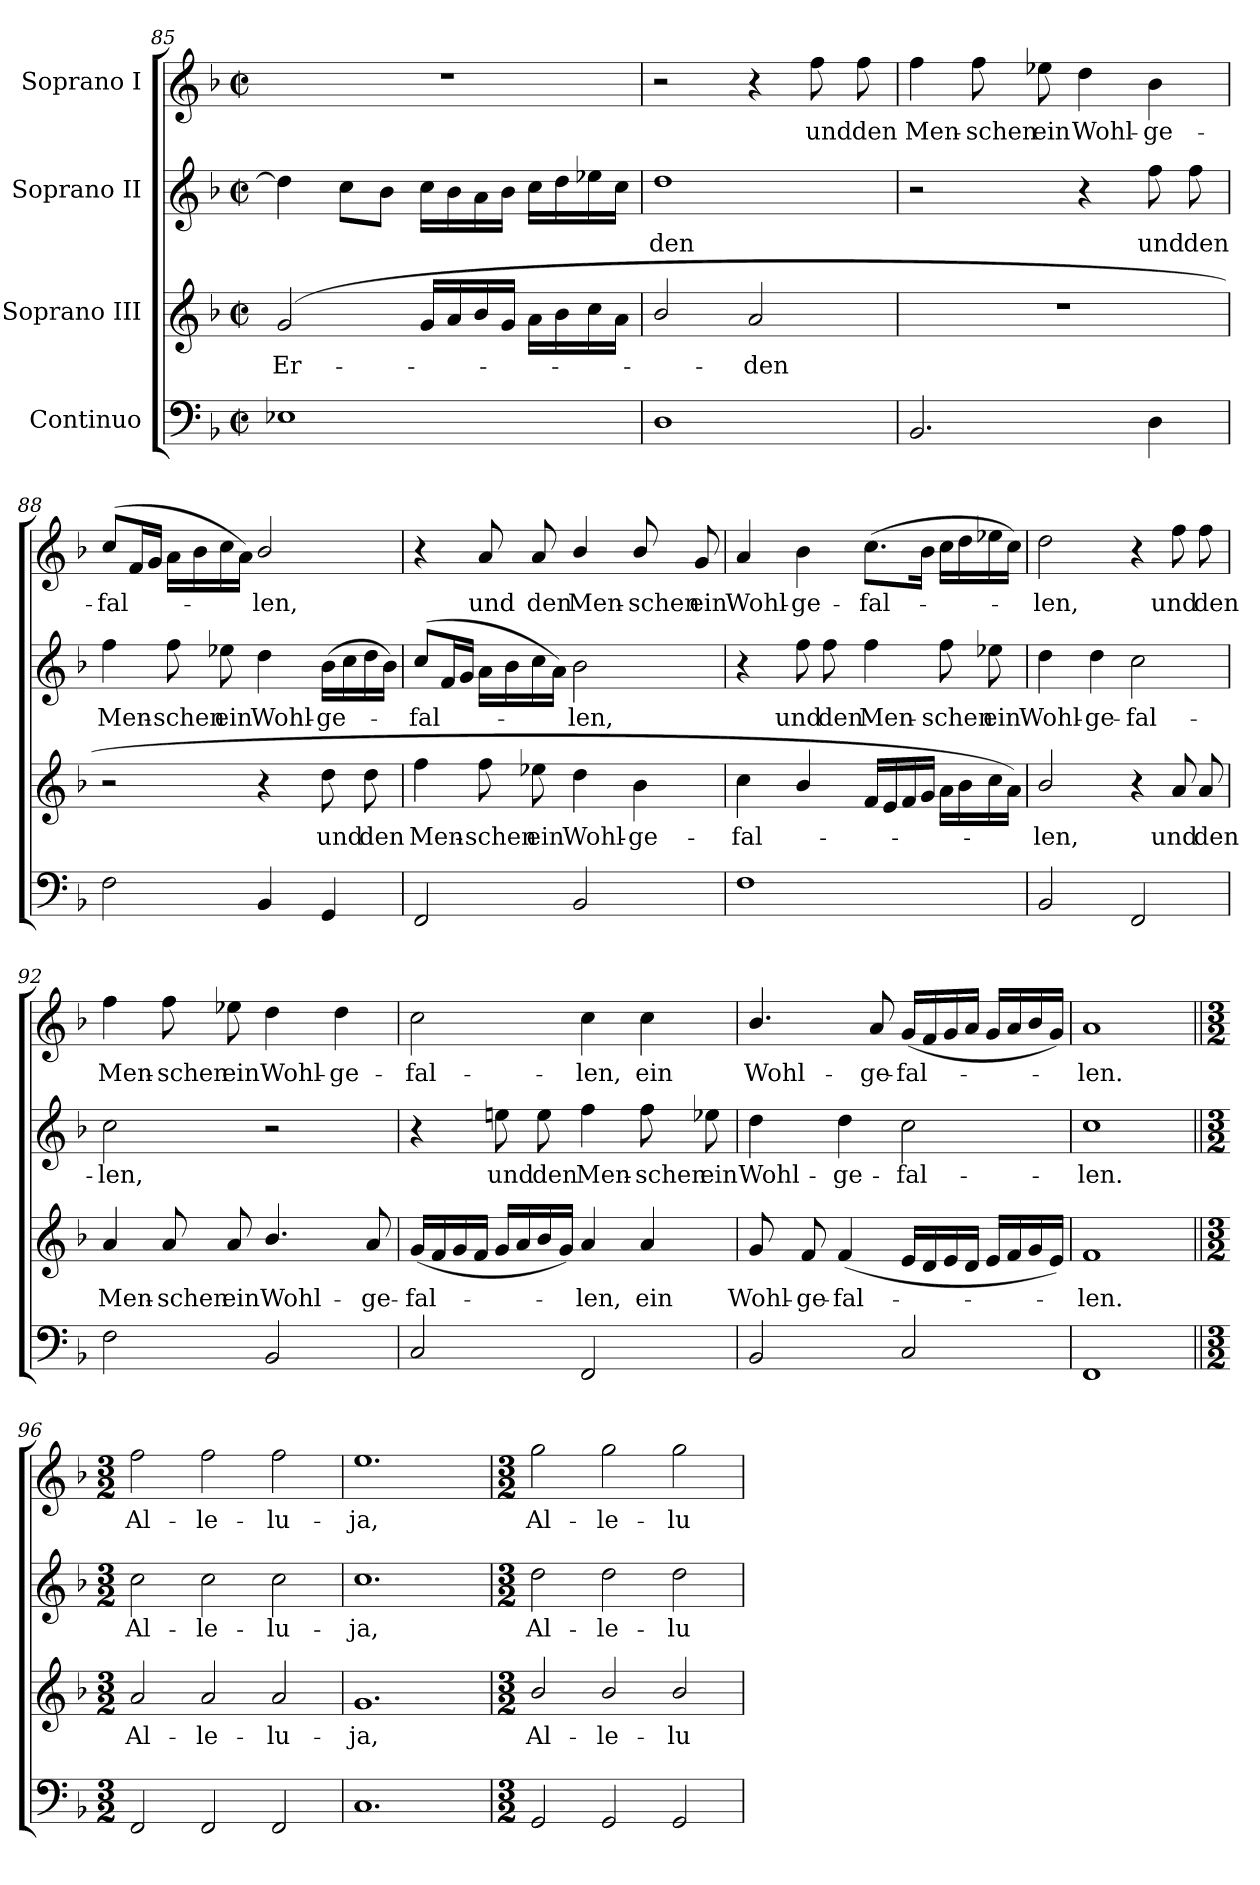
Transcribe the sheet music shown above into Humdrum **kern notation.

**kern	**kern	**text	**kern	**text	**kern	**text
*part4	*part3	*part3	*part2	*part2	*part1	*part1
*staff4	*staff3	*staff3	*staff2	*staff2	*staff1	*staff1
*I"Continuo	*I"Soprano III	*	*I"Soprano II	*	*I"Soprano I	*
*clefF4	*clefG2	*	*clefG2	*	*clefG2	*
*k[b-]	*k[b-]	*	*k[b-]	*	*k[b-]	*
*F:	*F:	*	*F:	*	*F:	*
*M2/2	*M2/2	*	*M2/2	*	*M2/2	*
*met(c|)	*met(c|)	*	*met(c|)	*	*met(c|)	*
=85	=85	=85	=85	=85	=85	=85
!	!	!LO:LY:b	!	!	!	!
1E-X	(>2g	Er-	4dd]	.	1r	.
.	.	.	8ccL	.	.	.
.	.	.	8b-J	.	.	.
.	16gLL	.	16ccLL	.	.	.
.	16a	.	16b-	.	.	.
.	16b-	.	16a	.	.	.
.	16gJJ	.	16b-JJ	.	.	.
.	16aLL	.	16ccLL	.	.	.
.	16b-	.	16dd	.	.	.
.	16cc	.	16ee-X	.	.	.
.	16aJJ	.	16ccJJ	.	.	.
!!LO:LB:g=z
=86	=86	=86	=86	=86	=86	=86
!	!	!	!	!LO:LY:b	!	!
1D	2b-/	.	1dd	den	2r	.
!	!	!LO:LY:b	!	!	!	!
.	2a	den	.	.	4r	.
!	!	!	!	!	!	!LO:LY:b
.	.	.	.	.	8ff	und
!	!	!	!	!	!	!LO:LY:b
.	.	.	.	.	8ff	den
=87	=87	=87	=87	=87	=87	=87
!	!	!	!	!	!	!LO:LY:b
2.BB-	1r	.	2r	.	4ff	Men-
!	!	!	!	!	!	!LO:LY:b
.	.	.	.	.	8ff	-schen
!	!	!	!	!	!	!LO:LY:b
.	.	.	.	.	8ee-X	ein
!	!	!	!	!	!	!LO:LY:b
.	.	.	4r	.	4dd	Wohl-
!	!	!	!	!LO:LY:b	!	!LO:LY:b
4D	.	.	8ff	und	4b-	-ge-
!	!	!	!	!LO:LY:b	!	!
.	.	.	8ff	den	.	.
=88	=88	=88	=88	=88	=88	=88
!	!	!	!	!LO:LY:b	!	!LO:LY:b
2F	2r	.	4ff	Men-	(>8ccL	-fal-
.	.	.	.	.	16fL	.
.	.	.	.	.	16gJJ	.
!	!	!	!	!LO:LY:b	!	!
.	.	.	8ff	-schen	16aLL	.
.	.	.	.	.	16b-	.
!	!	!	!	!LO:LY:b	!	!
.	.	.	8ee-X	ein	16cc	.
.	.	.	.	.	16aJJ)	.
!	!	!	!	!LO:LY:b	!	!LO:LY:b
4BB-	4r	.	4dd	Wohl-	2b-/	len,
!	!	!LO:LY:b	!	!LO:LY:b	!	!
4GG	8dd	und	(>16b-LL	-ge-	.	.
.	.	.	16cc	.	.	.
!	!	!LO:LY:b	!	!	!	!
.	8dd	den	16dd	.	.	.
.	.	.	16b-JJ)	.	.	.
=89	=89	=89	=89	=89	=89	=89
!	!	!LO:LY:b	!	!LO:LY:b	!	!
2FF	4ff	Men-	(>8ccL	fal-	4r	.
.	.	.	16fL	.	.	.
.	.	.	16gJJ	.	.	.
!	!	!LO:LY:b	!	!	!	!LO:LY:b
.	8ff	-schen	16aLL	.	8a	und
.	.	.	16b-	.	.	.
!	!	!LO:LY:b	!	!	!	!LO:LY:b
.	8ee-X	ein	16cc	.	8a	den
.	.	.	16aJJ)	.	.	.
!	!	!LO:LY:b	!	!LO:LY:b	!	!LO:LY:b
2BB-	4dd	Wohl-	2b-	len,	4b-/	Men-
!	!	!LO:LY:b	!	!	!	!LO:LY:b
.	4b-	-ge-	.	.	8b-/	-schen
!	!	!	!	!	!	!LO:LY:b
.	.	.	.	.	8g	ein
!!LO:LB:g=z
=90	=90	=90	=90	=90	=90	=90
!	!	!LO:LY:b	!	!	!	!LO:LY:b
1F	4cc	-fal-	4r	.	4a	Wohl-
!	!	!	!	!LO:LY:b	!	!LO:LY:b
.	4b-/	.	8ff	und	4b-	-ge-
!	!	!	!	!LO:LY:b	!	!
.	.	.	8ff	den	.	.
!	!	!	!	!LO:LY:b	!	!LO:LY:b
.	16fLL	.	4ff	Men-	(>8.ccL	-fal-
.	16e	.	.	.	.	.
.	16f	.	.	.	.	.
.	16gJJ	.	.	.	16b-J	.
!	!	!	!	!LO:LY:b	!	!
.	16aLL	.	8ff	-schen	16ccLL	.
.	16b-	.	.	.	16dd	.
!	!	!	!	!LO:LY:b	!	!
.	16cc	.	8ee-X	ein	16ee-X	.
.	16aJJ)	.	.	.	16ccJJ)	.
=91	=91	=91	=91	=91	=91	=91
!	!	!LO:LY:b	!	!LO:LY:b	!	!LO:LY:b
2BB-	2b-/	len,	4dd	Wohl-	2dd	len,
!	!	!	!	!LO:LY:b	!	!
.	.	.	4dd	-ge-	.	.
!	!	!	!	!LO:LY:b	!	!
2FF	4r	.	2cc	-fal-	4r	.
!	!	!LO:LY:b	!	!	!	!LO:LY:b
.	8a	und	.	.	8ff	und
!	!	!LO:LY:b	!	!	!	!LO:LY:b
.	8a	den	.	.	8ff	den
=92	=92	=92	=92	=92	=92	=92
!	!	!LO:LY:b	!	!LO:LY:b	!	!LO:LY:b
2F	4a	Men-	2cc	-len,	4ff	Men-
!	!	!LO:LY:b	!	!	!	!LO:LY:b
.	8a	-schen	.	.	8ff	-schen
!	!	!LO:LY:b	!	!	!	!LO:LY:b
.	8a	ein	.	.	8ee-X	ein
!	!	!LO:LY:b	!	!	!	!LO:LY:b
2BB-	4.b-/	Wohl-	2r	.	4dd	Wohl-
!	!	!	!	!	!	!LO:LY:b
.	.	.	.	.	4dd	-ge-
!	!	!LO:LY:b	!	!	!	!
.	8a	-ge-	.	.	.	.
!!LO:LB:g=z
=93	=93	=93	=93	=93	=93	=93
!	!	!LO:LY:b	!	!	!	!LO:LY:b
2C	(<16gLL	-fal-	4r	.	2cc	-fal-
.	16f	.	.	.	.	.
.	16g	.	.	.	.	.
.	16fJJ	.	.	.	.	.
!	!	!	!	!LO:LY:b	!	!
.	16gLL	.	8een	und	.	.
.	16a	.	.	.	.	.
!	!	!	!	!LO:LY:b	!	!
.	16b-	.	8ee	den	.	.
.	16gJJ)	.	.	.	.	.
!	!	!LO:LY:b	!	!LO:LY:b	!	!LO:LY:b
2FF	4a	len,	4ff	Men-	4cc	-len,
!	!	!LO:LY:b	!	!LO:LY:b	!	!LO:LY:b
.	4a	ein	8ff	-schen	4cc	ein
!	!	!	!	!LO:LY:b	!	!
.	.	.	8ee-X	ein	.	.
=94	=94	=94	=94	=94	=94	=94
!	!	!LO:LY:b	!	!LO:LY:b	!	!LO:LY:b
2BB-	8g	Wohl-	4dd	Wohl-	4.b-/	Wohl-
!	!	!LO:LY:b	!	!	!	!
.	8f	-ge-	.	.	.	.
!	!	!LO:LY:b	!	!LO:LY:b	!	!
.	(<4f	-fal-	4dd	-ge-	.	.
!	!	!	!	!	!	!LO:LY:b
.	.	.	.	.	8a	-ge-
!	!	!	!	!LO:LY:b	!	!LO:LY:b
2C	16eLL	.	2cc	-fal-	(<16gLL	-fal-
.	16d	.	.	.	16f	.
.	16e	.	.	.	16g	.
.	16dJJ	.	.	.	16aJJ	.
.	16eLL	.	.	.	16gLL	.
.	16f	.	.	.	16a	.
.	16g	.	.	.	16b-	.
.	16eJJ)	.	.	.	16gJJ)	.
=95	=95	=95	=95	=95	=95	=95
!	!	!LO:LY:b	!	!LO:LY:b	!	!LO:LY:b
1FF	1f	len.	1cc	-len.	1a	len.
=96||	=96||	=96||	=96||	=96||	=96||	=96||
*M3/2	*M3/2	*	*M3/2	*	*M3/2	*
!	!	!LO:LY:b	!	!LO:LY:b	!	!LO:LY:b
2FF	2a	Al-	2cc	Al-	2ff	Al-
!	!	!LO:LY:b	!	!LO:LY:b	!	!LO:LY:b
2FF	2a	-le-	2cc	-le-	2ff	-le-
!	!	!LO:LY:b	!	!LO:LY:b	!	!LO:LY:b
2FF	2a	-lu-	2cc	-lu-	2ff	-lu-
=97	=97	=97	=97	=97	=97	=97
!	!	!LO:LY:b	!	!LO:LY:b	!	!LO:LY:b
1.C	1.g	-ja,	1.cc	-ja,	1.ee	-ja,
!!LO:LB:g=z
=98	=98	=98	=98	=98	=98	=98
*M3/2	*M3/2	*	*M3/2	*	*M3/2	*
!	!	!LO:LY:b	!	!LO:LY:b	!	!LO:LY:b
2GG	2b-/	Al-	2dd	Al-	2gg	Al-
!	!	!LO:LY:b	!	!LO:LY:b	!	!LO:LY:b
2GG	2b-/	-le-	2dd	-le-	2gg	-le-
!	!	!LO:LY:b	!	!LO:LY:b	!	!LO:LY:b
2GG	2b-/	-lu-	2dd	-lu-	2gg	-lu-
=	=	=	=	=	=	=
*-	*-	*-	*-	*-	*-	*-
